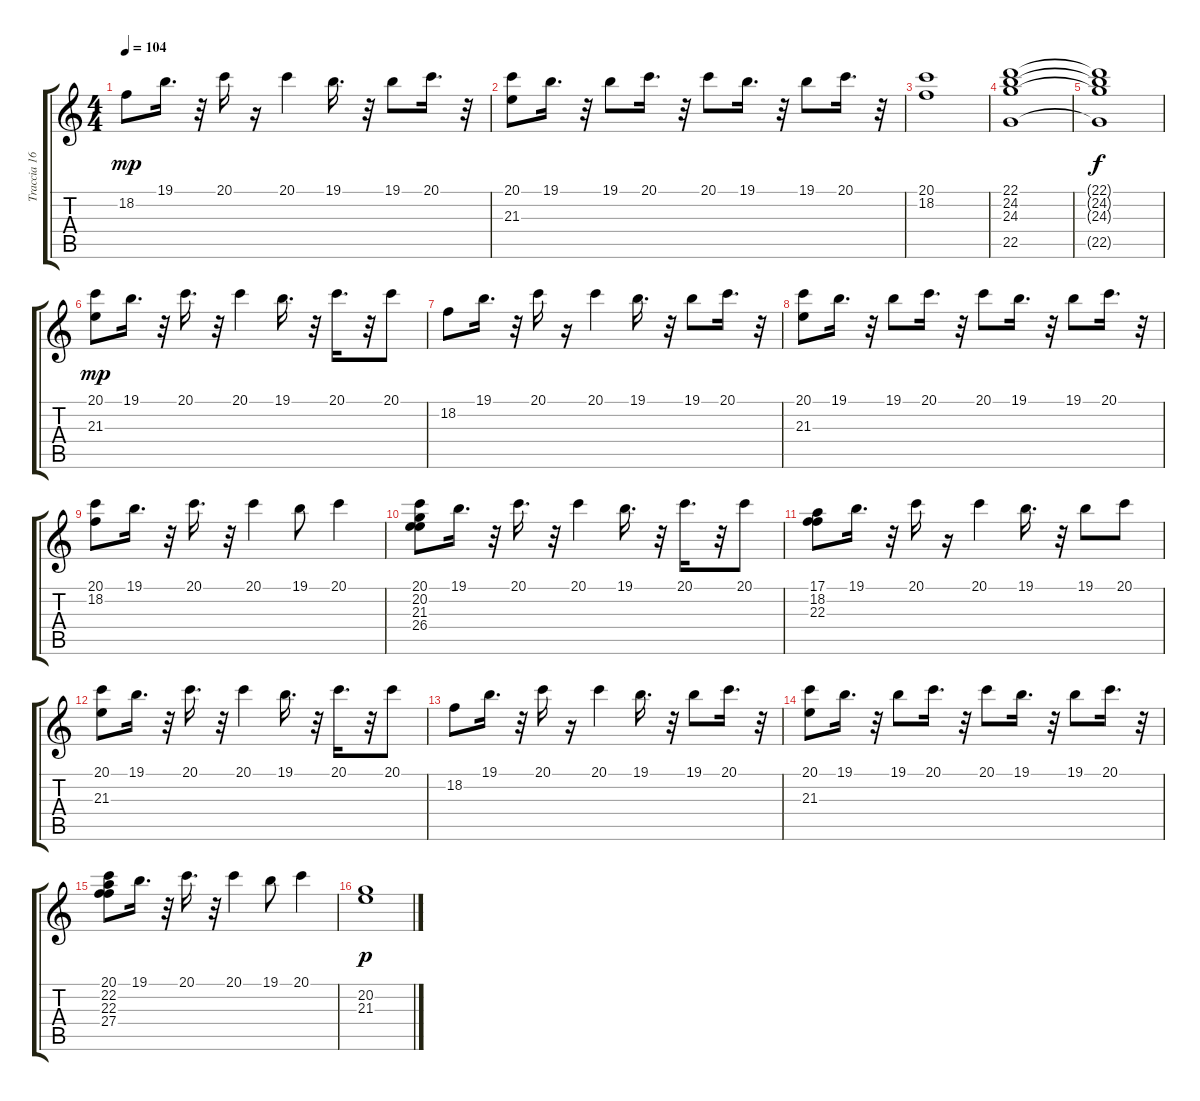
\track ("Traccia 16" "Traccia 16") {instrument rockorgan}
\staff {score tabs}
\tuning (E4 B3 G3 D3 A2 E2) {hide}
\ts (4 4)
\tempo 104
\clef g2
\ks c
18.2.8{dy mp} 19.1.16{d} r.32 20.1.16 r.16 20.1.4 19.1.16{d} r.32 19.1.8 20.1.16{d} r.32 |
(20.1 21.3).8 19.1.16{d} r.32 19.1.8 20.1.16{d} r.32 20.1.8 19.1.16{d} r.32 19.1.8 20.1.16{d} r.32 |
(20.1 18.2).1 |
(22.1 24.2 24.3 22.5).1 |
(22.1{t} 24.2{t} 24.3{t} 22.5{t}).1{dy f} |
(20.1 21.3).8{dy mp} 19.1.16{d} r.32 20.1.16{d} r.32 20.1.4 19.1.16{d} r.32 20.1.16{d} r.32 20.1.8 |
18.2.8 19.1.16{d} r.32 20.1.16 r.16 20.1.4 19.1.16{d} r.32 19.1.8 20.1.16{d} r.32 |
(20.1 21.3).8 19.1.16{d} r.32 19.1.8 20.1.16{d} r.32 20.1.8 19.1.16{d} r.32 19.1.8 20.1.16{d} r.32 |
(20.1 18.2).8 19.1.16{d} r.32 20.1.16{d} r.32 20.1.4 19.1.8 20.1.4 |
(20.1 20.2 21.3 26.4).8 19.1.16{d} r.32 20.1.16{d} r.32 20.1.4 19.1.16{d} r.32 20.1.16{d} r.32 20.1.8 |
(17.1 18.2 22.3).8 19.1.16{d} r.32 20.1.16 r.16 20.1.4 19.1.16{d} r.32 19.1.8 20.1.8 |
(20.1 21.3).8 19.1.16{d} r.32 20.1.16{d} r.32 20.1.4 19.1.16{d} r.32 20.1.16{d} r.32 20.1.8 |
18.2.8 19.1.16{d} r.32 20.1.16 r.16 20.1.4 19.1.16{d} r.32 19.1.8 20.1.16{d} r.32 |
(20.1 21.3).8 19.1.16{d} r.32 19.1.8 20.1.16{d} r.32 20.1.8 19.1.16{d} r.32 19.1.8 20.1.16{d} r.32 |
(20.1 22.2 22.3 27.4).8 19.1.16{d} r.32 20.1.16{d} r.32 20.1.4 19.1.8 20.1.4 |
(20.2 21.3).1{dy p}
